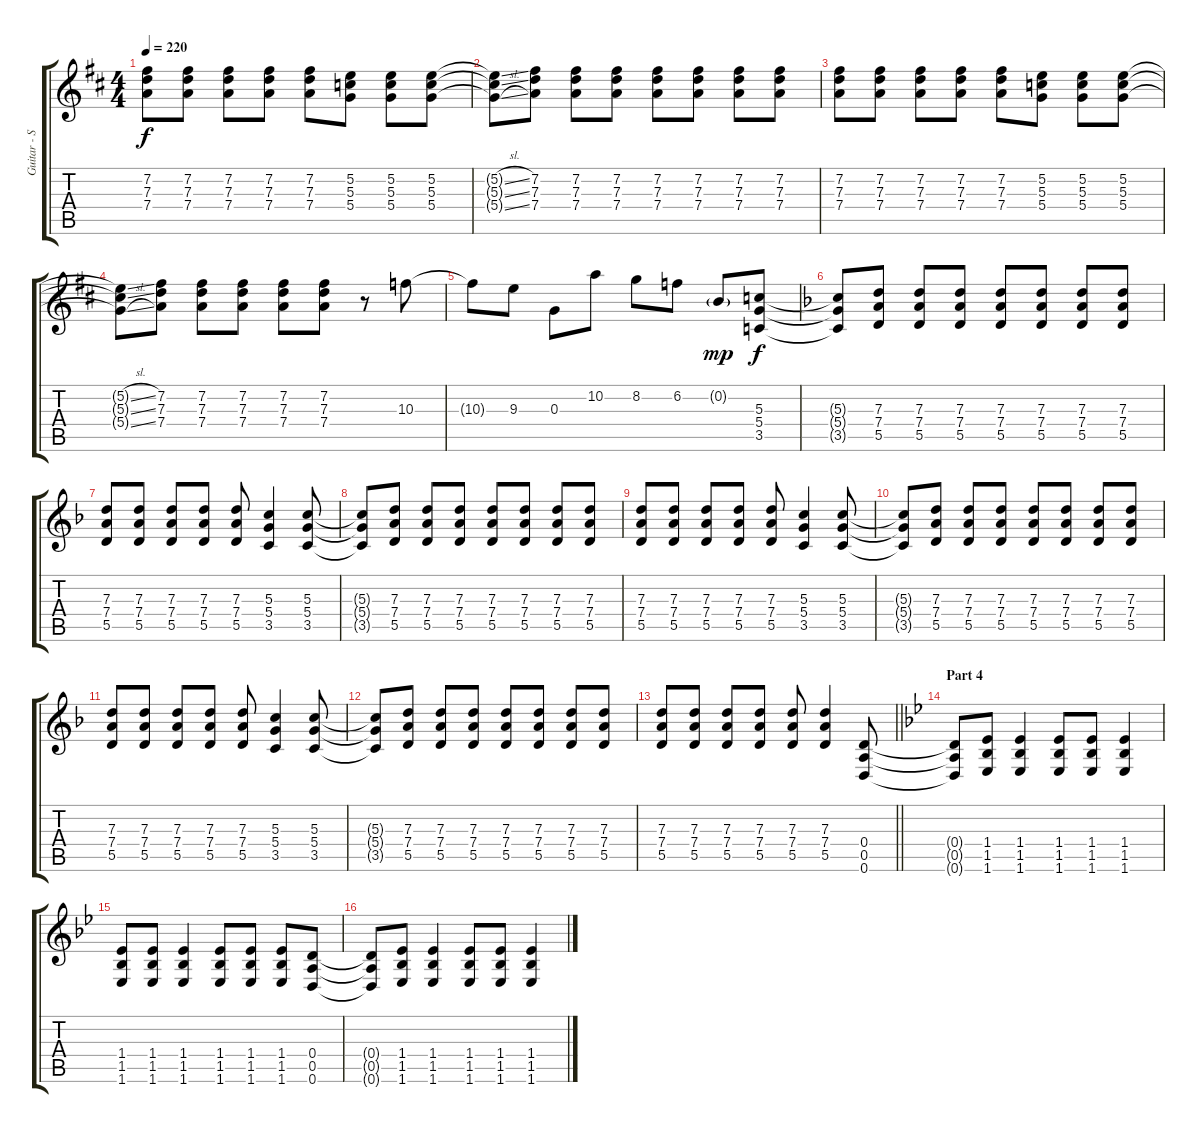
\track ("Guitar - Simon Neil" "Guitar - S") {instrument electricguitarclean}
\staff {score tabs}
\tuning (E4 B3 G3 D3 A2 D2) {hide}
\ts (4 4)
\tempo 220
\clef g2
\ks d
(7.2 7.3 7.4).8{dy f} (7.2 7.3 7.4).8 (7.2 7.3 7.4).8 (7.2 7.3 7.4).8 (7.2 7.3 7.4).8 (5.2 5.3 5.4).8 (5.2 5.3 5.4).8 (5.2 5.3 5.4).8 |
(5.2{sl t} 5.3{sl t} 5.4{sl t}).8 (7.2 7.3 7.4).8 (7.2 7.3 7.4).8 (7.2 7.3 7.4).8 (7.2 7.3 7.4).8 (7.2 7.3 7.4).8 (7.2 7.3 7.4).8 (7.2 7.3 7.4).8 |
(7.2 7.3 7.4).8 (7.2 7.3 7.4).8 (7.2 7.3 7.4).8 (7.2 7.3 7.4).8 (7.2 7.3 7.4).8 (5.2 5.3 5.4).8 (5.2 5.3 5.4).8 (5.2 5.3 5.4).8 |
(5.2{sl t} 5.3{sl t} 5.4{sl t}).8 (7.2 7.3 7.4).8 (7.2 7.3 7.4).8 (7.2 7.3 7.4).8 (7.2 7.3 7.4).8 (7.2 7.3 7.4).8 r.8 10.3.8 |
10.3{t}.8 9.3.8 0.3.8 10.2.8 8.2.8 6.2.8 0.2{g}.8{dy mp} (5.3 5.4 3.5).8{dy f volume 13 instrument overdrivenguitar} |
\ks dminor
(5.3{t} 5.4{t} 3.5{t}).8 (7.3 7.4 5.5).8 (7.3 7.4 5.5).8 (7.3 7.4 5.5).8 (7.3 7.4 5.5).8 (7.3 7.4 5.5).8 (7.3 7.4 5.5).8 (7.3 7.4 5.5).8 |
(7.3 7.4 5.5).8 (7.3 7.4 5.5).8 (7.3 7.4 5.5).8 (7.3 7.4 5.5).8 (7.3 7.4 5.5).8 (5.3 5.4 3.5).4 (5.3 5.4 3.5).8 |
(5.3{t} 5.4{t} 3.5{t}).8 (7.3 7.4 5.5).8 (7.3 7.4 5.5).8 (7.3 7.4 5.5).8 (7.3 7.4 5.5).8 (7.3 7.4 5.5).8 (7.3 7.4 5.5).8 (7.3 7.4 5.5).8 |
(7.3 7.4 5.5).8 (7.3 7.4 5.5).8 (7.3 7.4 5.5).8 (7.3 7.4 5.5).8 (7.3 7.4 5.5).8 (5.3 5.4 3.5).4 (5.3 5.4 3.5).8 |
(5.3{t} 5.4{t} 3.5{t}).8 (7.3 7.4 5.5).8 (7.3 7.4 5.5).8 (7.3 7.4 5.5).8 (7.3 7.4 5.5).8 (7.3 7.4 5.5).8 (7.3 7.4 5.5).8 (7.3 7.4 5.5).8 |
(7.3 7.4 5.5).8 (7.3 7.4 5.5).8 (7.3 7.4 5.5).8 (7.3 7.4 5.5).8 (7.3 7.4 5.5).8 (5.3 5.4 3.5).4 (5.3 5.4 3.5).8 |
(5.3{t} 5.4{t} 3.5{t}).8 (7.3 7.4 5.5).8 (7.3 7.4 5.5).8 (7.3 7.4 5.5).8 (7.3 7.4 5.5).8 (7.3 7.4 5.5).8 (7.3 7.4 5.5).8 (7.3 7.4 5.5).8 |
\barLineRight lightlight
(7.3 7.4 5.5).8 (7.3 7.4 5.5).8 (7.3 7.4 5.5).8 (7.3 7.4 5.5).8 (7.3 7.4 5.5).8 (7.3 7.4 5.5).4 (0.4 0.5 0.6).8 |
\section ("" "Part 4")
\ks gminor
(0.4{t} 0.5{t} 0.6{t}).8 (1.4 1.5 1.6).8 (1.4 1.5 1.6).4 (1.4 1.5 1.6).8 (1.4 1.5 1.6).8 (1.4 1.5 1.6).4 |
(1.4 1.5 1.6).8 (1.4 1.5 1.6).8 (1.4 1.5 1.6).4 (1.4 1.5 1.6).8 (1.4 1.5 1.6).8 (1.4 1.5 1.6).8 (0.4 0.5 0.6).8 |
(0.4{t} 0.5{t} 0.6{t}).8 (1.4 1.5 1.6).8 (1.4 1.5 1.6).4 (1.4 1.5 1.6).8 (1.4 1.5 1.6).8 (1.4 1.5 1.6).4
